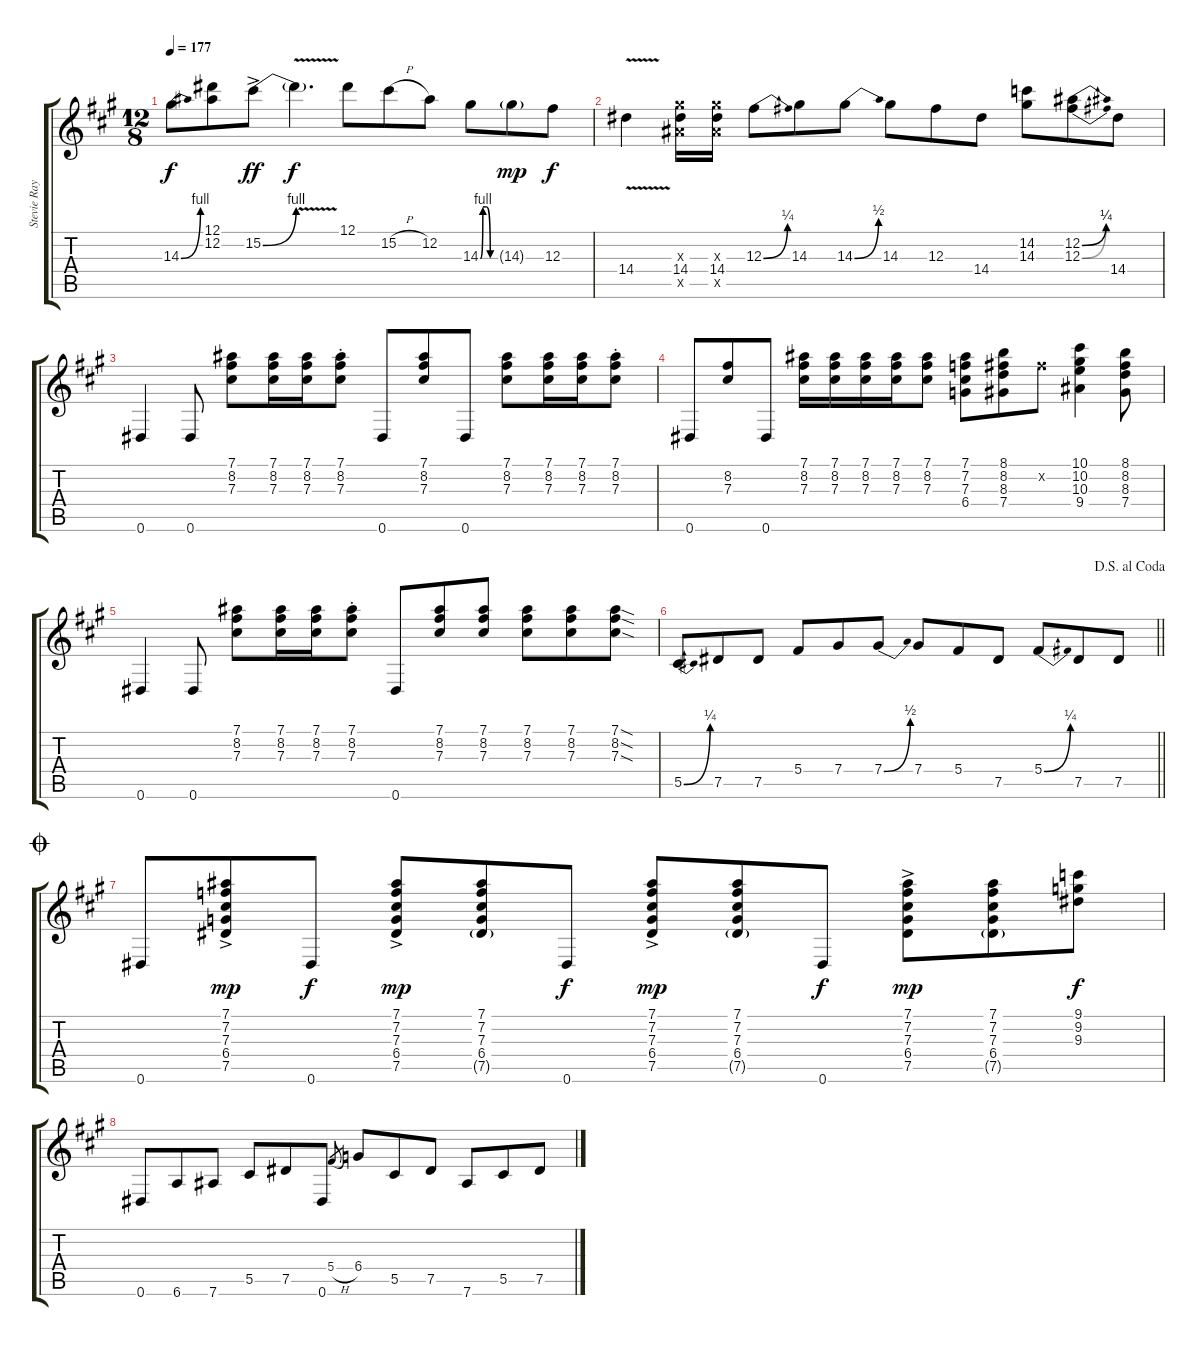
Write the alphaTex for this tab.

\track ("Stevie Ray Vaughan" "Stevie Ray") {instrument acousticguitarsteel}
\staff {score tabs}
\tuning (Eb4 Bb3 Gb3 Db3 Ab2 Eb2) {hide}
\ts (12 8)
\tempo 177
\clef g2
\ks a
14.3{be (bend 0 0 60 4)}.8{dy f} (12.1 12.2).8 15.2{be (bend 0 0 60 4) ac}.8{dy ff} 15.2{v t}.4{d dy f} 12.1.8 15.2{h}.8 12.2.8 14.3{be (custom 0 0 10 4 25 4 40 0 60 0)}.8 14.3{g}.8{dy mp} 12.3.8{dy f} |
14.4{v}.4 (14.3{x} 14.4 14.5{x}).16 (14.3{x} 14.4 14.5{x}).16 12.3{be (bend 0 0 60 1)}.8 14.3.8 14.3{be (bend 0 0 60 2)}.8 14.3.8 12.3.8 14.4.8 (14.2 14.3).8 (12.2{be (bend 0 0 60 1)} 12.3{be (bend 0 0 60 1)}).8 14.4.8 |
0.6.4 0.6.8 (7.1 8.2 7.3).8 (7.1 8.2 7.3).16 (7.1 8.2 7.3).16 (7.1{st} 8.2{st} 7.3{st}).8 0.6.8 (7.1 8.2 7.3).8 0.6.8 (7.1 8.2 7.3).8 (7.1 8.2 7.3).16 (7.1 8.2 7.3).16 (7.1{st} 8.2{st} 7.3{st}).8 |
0.6.8 (8.2 7.3).8 0.6.8 (7.1 8.2 7.3).16 (7.1 8.2 7.3).16 (7.1 8.2 7.3).16 (7.1 8.2 7.3).16 (7.1 8.2 7.3).8 (7.1 7.2 7.3 6.4).8 (8.1 8.2 8.3 7.4).8 8.2{x}.8 (10.1 10.2 10.3 9.4).4 (8.1 8.2 8.3 7.4).8 |
0.6.4 0.6.8 (7.1 8.2 7.3).8 (7.1 8.2 7.3).16 (7.1 8.2 7.3).16 (7.1{st} 8.2{st} 7.3{st}).8 0.6.8 (7.1 8.2 7.3).8 (7.1 8.2 7.3).8 (7.1 8.2 7.3).8 (7.1 8.2 7.3).8 (7.1{sod} 8.2{sod} 7.3{sod}).8 |
\jump dalsegnoalcoda
\barLineRight lightlight
5.5{be (bend 0 0 60 1)}.8 7.5.8 7.5.8 5.4.8 7.4.8 7.4{be (bend 0 0 60 2)}.8 7.4.8 5.4.8 7.5.8 5.4{be (bend 0 0 60 1)}.8 7.5.8 7.5.8 |
\jump coda
0.6.8 (7.1{ac} 7.2{ac} 7.3{ac} 6.4{ac} 7.5).8{dy mp} 0.6.8{dy f} (7.1{ac} 7.2{ac} 7.3{ac} 6.4{ac} 7.5).8{dy mp} (7.1 7.2 7.3 6.4 7.5{g}).8 0.6.8{dy f} (7.1{ac} 7.2{ac} 7.3{ac} 6.4{ac} 7.5).8{dy mp} (7.1 7.2 7.3 6.4 7.5{g}).8 0.6.8{dy f} (7.1{ac} 7.2{ac} 7.3{ac} 6.4{ac} 7.5).8{dy mp} (7.1 7.2 7.3 6.4 7.5{g}).8 (9.1 9.2 9.3).8{dy f} |
0.6.8 6.6.8 7.6.8 5.5.8 7.5.8 0.6.8 5.4{h}.8{gr} 6.4.8 5.5.8 7.5.8 7.6.8 5.5.8 7.5.8
